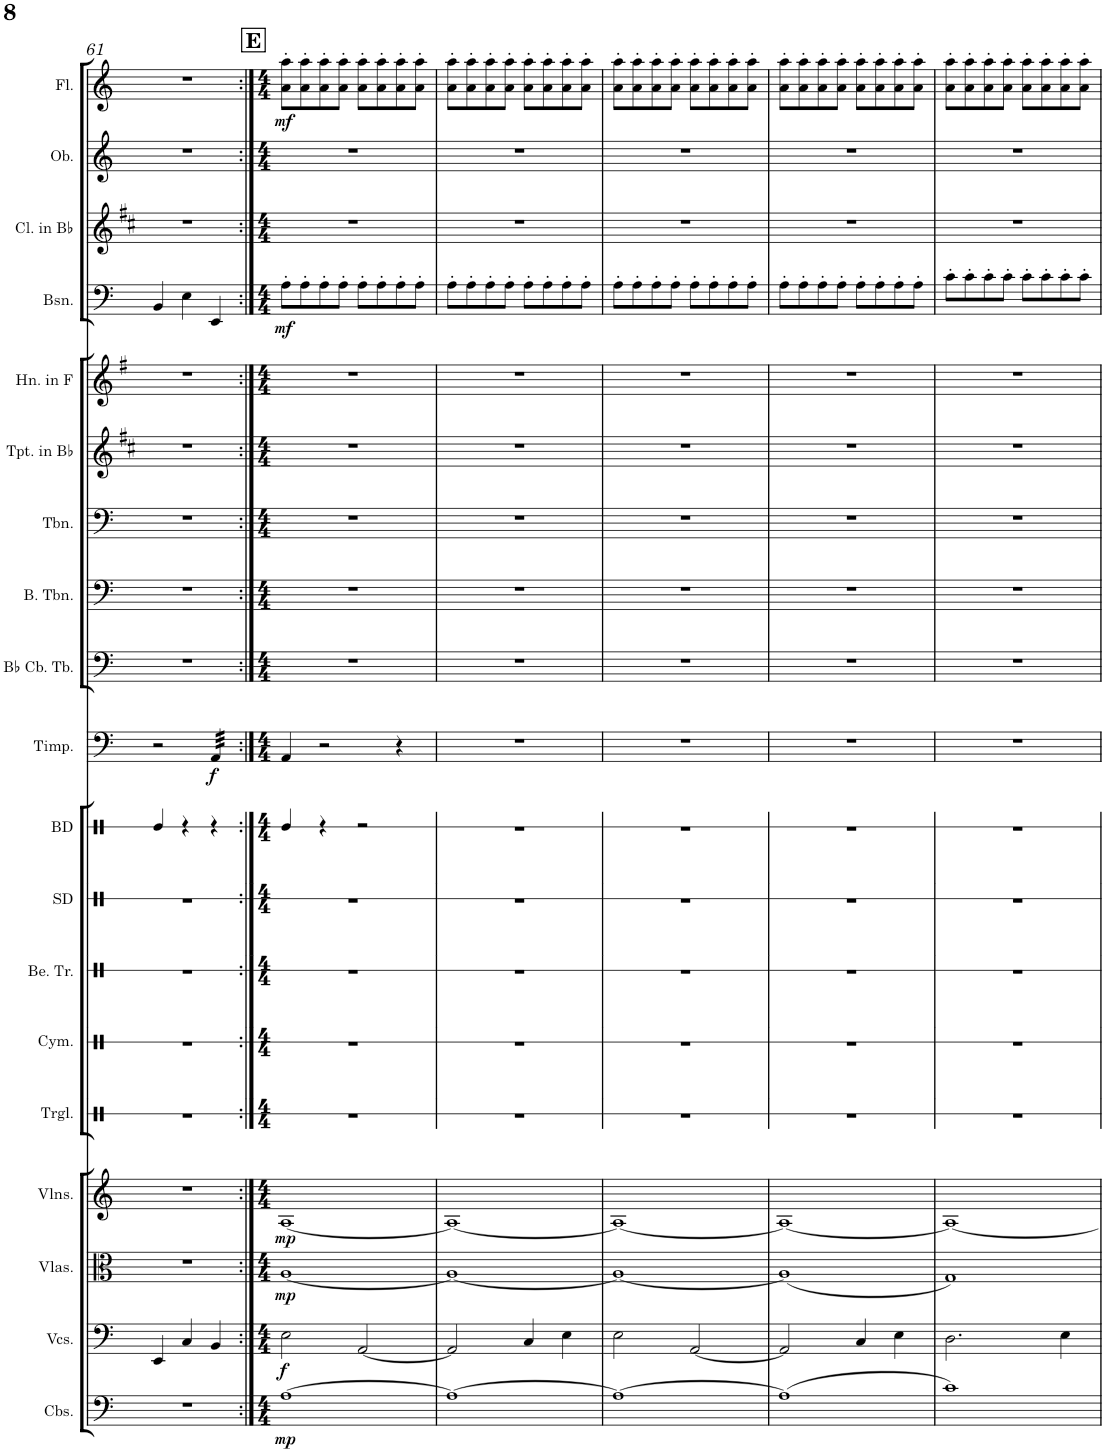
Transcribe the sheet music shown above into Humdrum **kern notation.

**kern	**dynam	**kern	**dynam	**kern	**dynam	**kern	**dynam	**kern	**kern	**kern	**kern	**kern	**kern	**dynam	**kern	**kern	**kern	**kern	**kern	**kern	**dynam	**kern	**kern	**kern	**dynam
*part19	*part19	*part18	*part18	*part17	*part17	*part16	*part16	*part15	*part14	*part13	*part12	*part11	*part10	*part10	*part9	*part8	*part7	*part6	*part5	*part4	*part4	*part3	*part2	*part1	*part1
*staff19	*staff19	*staff18	*staff18	*staff17	*staff17	*staff16	*staff16	*staff15	*staff14	*staff13	*staff12	*staff11	*staff10	*staff10	*staff9	*staff8	*staff7	*staff6	*staff5	*staff4	*staff4	*staff3	*staff2	*staff1	*staff1
*I"Contrabasses	*	*I"Violoncellos	*	*I"Violas	*	*I"Violins	*	*I"Triangle	*I"Cymbals	*I"Bell Tree	*I"Snare Drum	*I"Bass Drum	*I"Timpani	*	*I"Bb Contrabass Tuba	*I"Bass Trombone	*I"Trombone	*I"Trumpet in Bb	*I"Horn in F	*I"Bassoon	*	*I"Clarinet in Bb	*I"Oboe	*I"Flute	*
*I'Cbs.	*	*I'Vcs.	*	*I'Vlas.	*	*I'Vlns.	*	*I'Trgl.	*I'Cym.	*I'Be. Tr.	*I'SD	*I'BD	*I'Timp.	*	*I'Bb Cb. Tb.	*I'B. Tbn.	*I'Tbn.	*I'Tpt. in Bb	*I'Hn. in F	*I'Bsn.	*	*I'Cl. in Bb	*I'Ob.	*I'Fl.	*
!!LO:PB:g=z
*clefF4	*	*clefF4	*	*clefC3	*	*clefG2	*	*clefX	*clefX	*clefX	*clefX	*clefX	*clefF4	*	*clefF4	*clefF4	*clefF4	*clefG2	*clefG2	*clefF4	*	*clefG2	*clefG2	*clefG2	*
*Trd7c12	*	*	*	*	*	*	*	*	*	*	*	*	*	*	*	*	*	*Trd1c2	*Trd4c7	*	*	*Trd1c2	*	*	*
*k[]	*	*k[]	*	*k[]	*	*k[]	*	*k[]	*k[]	*k[]	*k[]	*k[]	*k[]	*	*k[]	*k[]	*k[]	*k[f#c#]	*k[f#]	*k[]	*	*k[f#c#]	*k[]	*k[]	*
*M3/4	*	*M3/4	*	*M3/4	*	*M3/4	*	*M3/4	*M3/4	*M3/4	*M3/4	*M3/4	*M3/4	*	*M3/4	*M3/4	*M3/4	*M3/4	*M3/4	*M3/4	*	*M3/4	*M3/4	*M3/4	*
=61	=61	=61	=61	=61	=61	=61	=61	=61	=61	=61	=61	=61	=61	=61	=61	=61	=61	=61	=61	=61	=61	=61	=61	=61	=61
2.r	.	4EE/	.	2.r	.	2.r	.	2.r	2.r	2.r	2.r	4Re/	2r	.	2.r	2.r	2.r	2.r	2.r	4BB/	.	2.r	2.r	2.r	.
.	.	4C/	.	.	.	.	.	.	.	.	.	4r	.	.	.	.	.	.	.	4E\	.	.	.	.	.
!	!	!	!	!	!	!	!	!	!	!	!	!	!	!LO:DY:b	!	!	!	!	!	!	!	!	!	!	!
*	*	*	*	*	*	*	*	*	*	*	*	*	*tremolo	*	*	*	*	*	*	*	*	*	*	*	*
.	.	4BB/	.	.	.	.	.	.	.	.	.	4r	32AA/LLL	f	.	.	.	.	.	4EE/	.	.	.	.	.
.	.	.	.	.	.	.	.	.	.	.	.	.	32AA/	.	.	.	.	.	.	.	.	.	.	.	.
.	.	.	.	.	.	.	.	.	.	.	.	.	32AA/	.	.	.	.	.	.	.	.	.	.	.	.
.	.	.	.	.	.	.	.	.	.	.	.	.	32AA/	.	.	.	.	.	.	.	.	.	.	.	.
.	.	.	.	.	.	.	.	.	.	.	.	.	32AA/	.	.	.	.	.	.	.	.	.	.	.	.
.	.	.	.	.	.	.	.	.	.	.	.	.	32AA/	.	.	.	.	.	.	.	.	.	.	.	.
.	.	.	.	.	.	.	.	.	.	.	.	.	32AA/	.	.	.	.	.	.	.	.	.	.	.	.
.	.	.	.	.	.	.	.	.	.	.	.	.	32AA/JJJ	.	.	.	.	.	.	.	.	.	.	.	.
*	*	*	*	*	*	*	*	*	*	*	*	*	*Xtremolo	*	*	*	*	*	*	*	*	*	*	*	*
!!LO:REH:place=s1:a:B:cj:fs=14:t=E
=62:|!	=62:|!	=62:|!	=62:|!	=62:|!	=62:|!	=62:|!	=62:|!	=62:|!	=62:|!	=62:|!	=62:|!	=62:|!	=62:|!	=62:|!	=62:|!	=62:|!	=62:|!	=62:|!	=62:|!	=62:|!	=62:|!	=62:|!	=62:|!	=62:|!	=62:|!
*M4/4	*	*M4/4	*	*M4/4	*	*M4/4	*	*M4/4	*M4/4	*M4/4	*M4/4	*M4/4	*M4/4	*	*M4/4	*M4/4	*M4/4	*M4/4	*M4/4	*M4/4	*	*M4/4	*M4/4	*M4/4	*
!	!LO:DY:b	!	!LO:DY:b	!	!LO:DY:b	!	!LO:DY:b	!	!	!	!	!	!	!	!	!	!	!	!	!	!LO:DY:b	!	!	!	!LO:DY:b
[1A	mp	2E\	f	[1A	mp	[1A	mp	1r	1r	1r	1r	4Re/	4AA/	.	1r	1r	1r	1r	1r	8A'\L	mf	1r	1r	8a\' 8aa\'L	mf
.	.	.	.	.	.	.	.	.	.	.	.	.	.	.	.	.	.	.	.	8A'\	.	.	.	8a\' 8aa\'	.
.	.	.	.	.	.	.	.	.	.	.	.	4r	2r	.	.	.	.	.	.	8A'\	.	.	.	8a\' 8aa\'	.
.	.	.	.	.	.	.	.	.	.	.	.	.	.	.	.	.	.	.	.	8A'\J	.	.	.	8a\' 8aa\'J	.
.	.	[2AA/	.	.	.	.	.	.	.	.	.	2r	.	.	.	.	.	.	.	8A'\L	.	.	.	8a\' 8aa\'L	.
.	.	.	.	.	.	.	.	.	.	.	.	.	.	.	.	.	.	.	.	8A'\	.	.	.	8a\' 8aa\'	.
.	.	.	.	.	.	.	.	.	.	.	.	.	4r	.	.	.	.	.	.	8A'\	.	.	.	8a\' 8aa\'	.
.	.	.	.	.	.	.	.	.	.	.	.	.	.	.	.	.	.	.	.	8A'\J	.	.	.	8a\' 8aa\'J	.
=63	=63	=63	=63	=63	=63	=63	=63	=63	=63	=63	=63	=63	=63	=63	=63	=63	=63	=63	=63	=63	=63	=63	=63	=63	=63
1A_	.	2AA/]	.	1A_	.	1A_	.	1r	1r	1r	1r	1r	1r	.	1r	1r	1r	1r	1r	8A'\L	.	1r	1r	8a\' 8aa\'L	.
.	.	.	.	.	.	.	.	.	.	.	.	.	.	.	.	.	.	.	.	8A'\	.	.	.	8a\' 8aa\'	.
.	.	.	.	.	.	.	.	.	.	.	.	.	.	.	.	.	.	.	.	8A'\	.	.	.	8a\' 8aa\'	.
.	.	.	.	.	.	.	.	.	.	.	.	.	.	.	.	.	.	.	.	8A'\J	.	.	.	8a\' 8aa\'J	.
.	.	4C/	.	.	.	.	.	.	.	.	.	.	.	.	.	.	.	.	.	8A'\L	.	.	.	8a\' 8aa\'L	.
.	.	.	.	.	.	.	.	.	.	.	.	.	.	.	.	.	.	.	.	8A'\	.	.	.	8a\' 8aa\'	.
.	.	4E\	.	.	.	.	.	.	.	.	.	.	.	.	.	.	.	.	.	8A'\	.	.	.	8a\' 8aa\'	.
.	.	.	.	.	.	.	.	.	.	.	.	.	.	.	.	.	.	.	.	8A'\J	.	.	.	8a\' 8aa\'J	.
=64	=64	=64	=64	=64	=64	=64	=64	=64	=64	=64	=64	=64	=64	=64	=64	=64	=64	=64	=64	=64	=64	=64	=64	=64	=64
1A_	.	2E\	.	1A_	.	1A_	.	1r	1r	1r	1r	1r	1r	.	1r	1r	1r	1r	1r	8A'\L	.	1r	1r	8a\' 8aa\'L	.
.	.	.	.	.	.	.	.	.	.	.	.	.	.	.	.	.	.	.	.	8A'\	.	.	.	8a\' 8aa\'	.
.	.	.	.	.	.	.	.	.	.	.	.	.	.	.	.	.	.	.	.	8A'\	.	.	.	8a\' 8aa\'	.
.	.	.	.	.	.	.	.	.	.	.	.	.	.	.	.	.	.	.	.	8A'\J	.	.	.	8a\' 8aa\'J	.
.	.	[2AA/	.	.	.	.	.	.	.	.	.	.	.	.	.	.	.	.	.	8A'\L	.	.	.	8a\' 8aa\'L	.
.	.	.	.	.	.	.	.	.	.	.	.	.	.	.	.	.	.	.	.	8A'\	.	.	.	8a\' 8aa\'	.
.	.	.	.	.	.	.	.	.	.	.	.	.	.	.	.	.	.	.	.	8A'\	.	.	.	8a\' 8aa\'	.
.	.	.	.	.	.	.	.	.	.	.	.	.	.	.	.	.	.	.	.	8A'\J	.	.	.	8a\' 8aa\'J	.
=65	=65	=65	=65	=65	=65	=65	=65	=65	=65	=65	=65	=65	=65	=65	=65	=65	=65	=65	=65	=65	=65	=65	=65	=65	=65
(1A]	.	2AA/]	.	(1A]	.	1A_	.	1r	1r	1r	1r	1r	1r	.	1r	1r	1r	1r	1r	8A'\L	.	1r	1r	8a\' 8aa\'L	.
.	.	.	.	.	.	.	.	.	.	.	.	.	.	.	.	.	.	.	.	8A'\	.	.	.	8a\' 8aa\'	.
.	.	.	.	.	.	.	.	.	.	.	.	.	.	.	.	.	.	.	.	8A'\	.	.	.	8a\' 8aa\'	.
.	.	.	.	.	.	.	.	.	.	.	.	.	.	.	.	.	.	.	.	8A'\J	.	.	.	8a\' 8aa\'J	.
.	.	4C/	.	.	.	.	.	.	.	.	.	.	.	.	.	.	.	.	.	8A'\L	.	.	.	8a\' 8aa\'L	.
.	.	.	.	.	.	.	.	.	.	.	.	.	.	.	.	.	.	.	.	8A'\	.	.	.	8a\' 8aa\'	.
.	.	4E\	.	.	.	.	.	.	.	.	.	.	.	.	.	.	.	.	.	8A'\	.	.	.	8a\' 8aa\'	.
.	.	.	.	.	.	.	.	.	.	.	.	.	.	.	.	.	.	.	.	8A'\J	.	.	.	8a\' 8aa\'J	.
=66	=66	=66	=66	=66	=66	=66	=66	=66	=66	=66	=66	=66	=66	=66	=66	=66	=66	=66	=66	=66	=66	=66	=66	=66	=66
1c)	.	2.D\	.	1G)	.	1A_	.	1r	1r	1r	1r	1r	1r	.	1r	1r	1r	1r	1r	8c'\L	.	1r	1r	8a\' 8aa\'L	.
.	.	.	.	.	.	.	.	.	.	.	.	.	.	.	.	.	.	.	.	8c'\	.	.	.	8a\' 8aa\'	.
.	.	.	.	.	.	.	.	.	.	.	.	.	.	.	.	.	.	.	.	8c'\	.	.	.	8a\' 8aa\'	.
.	.	.	.	.	.	.	.	.	.	.	.	.	.	.	.	.	.	.	.	8c'\J	.	.	.	8a\' 8aa\'J	.
.	.	.	.	.	.	.	.	.	.	.	.	.	.	.	.	.	.	.	.	8c'\L	.	.	.	8a\' 8aa\'L	.
.	.	.	.	.	.	.	.	.	.	.	.	.	.	.	.	.	.	.	.	8c'\	.	.	.	8a\' 8aa\'	.
.	.	4E\	.	.	.	.	.	.	.	.	.	.	.	.	.	.	.	.	.	8c'\	.	.	.	8a\' 8aa\'	.
.	.	.	.	.	.	.	.	.	.	.	.	.	.	.	.	.	.	.	.	8c'\J	.	.	.	8a\' 8aa\'J	.
=	=	=	=	=	=	=	=	=	=	=	=	=	=	=	=	=	=	=	=	=	=	=	=	=	=
*-	*-	*-	*-	*-	*-	*-	*-	*-	*-	*-	*-	*-	*-	*-	*-	*-	*-	*-	*-	*-	*-	*-	*-	*-	*-
